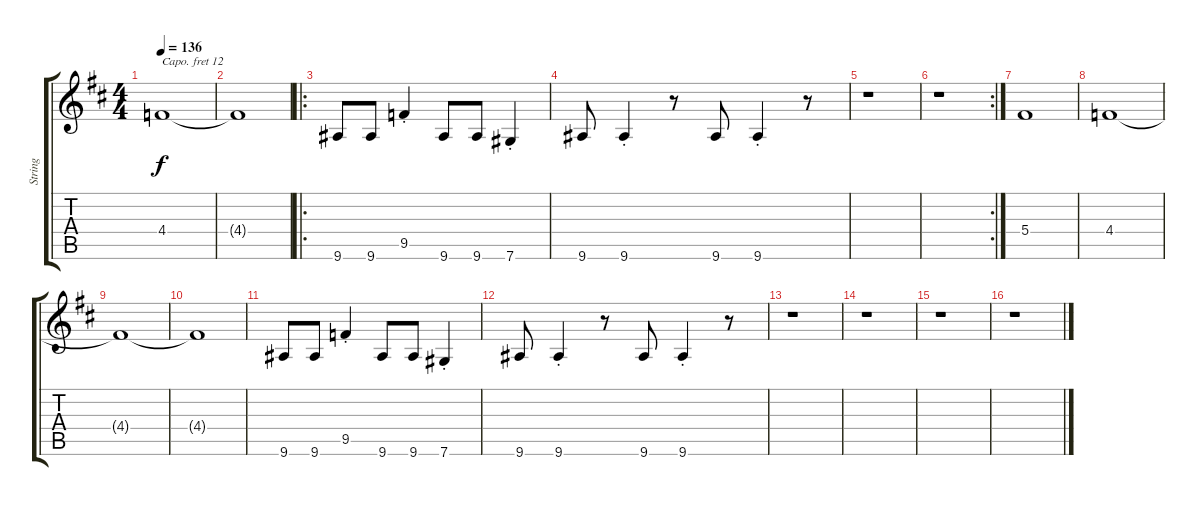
\track ("String" "String") {instrument stringensemble1}
\staff {score tabs}
\capo 12
\tuning (Eb4 Bb3 Gb3 Db3 Ab2 Db2) {hide}
\ts (4 4)
\tempo 136
\clef g2
\ks d
4.4{t}.1{dy f} |
4.4{t}.1 |
\ro
9.6.8 9.6.8 9.5{st}.4 9.6.8 9.6.8 7.6{st}.4 |
9.6.8 9.6{st}.4 r.8 9.6.8 9.6{st}.4 r.8 |
r.1 |
\rc 2
r.1 |
5.4.1 |
4.4.1 |
4.4{t}.1 |
4.4{t}.1 |
9.6.8 9.6.8 9.5{st}.4 9.6.8 9.6.8 7.6{st}.4 |
9.6.8 9.6{st}.4 r.8 9.6.8 9.6{st}.4 r.8 |
r.1 |
r.1 |
r.1 |
r.1
